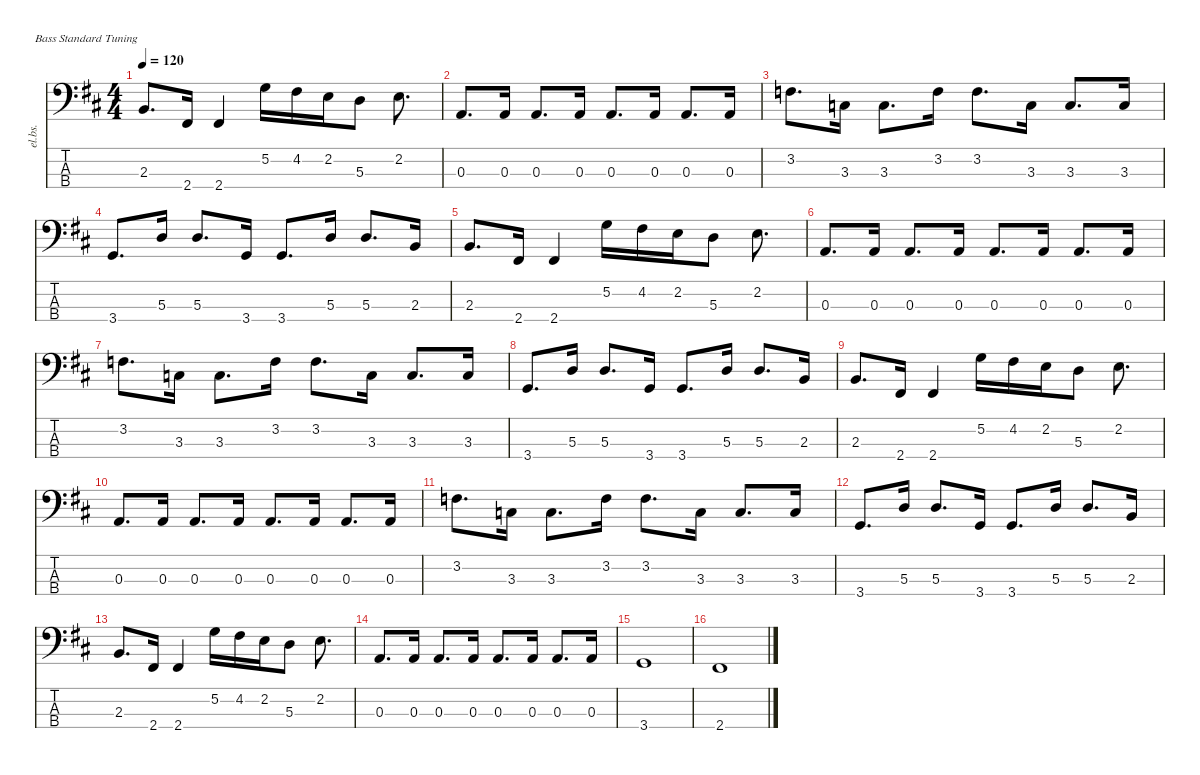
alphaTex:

\defaultSystemsLayout 4
\hideDynamics
\bracketExtendMode nobrackets
\otherSystemsTrackNameOrientation horizontal
\track ("Bass" "el.bs.") {instrument electricbassfinger}
\staff {score tabs}
\tuning (G2 D2 A1 E1)
\ts (4 4)
\tempo 120
\clef f4
\ks d
2.3{acc forcenatural}.8{d dy f} 2.4{acc #}.16 2.4{acc #}.4 5.2{acc forcenatural}.16 4.2{acc #}.16 2.2{acc forcenatural}.16 5.3{acc forcenatural}.8 2.2{acc forcenatural}.8{d} |
0.3{acc forcenatural}.8{d} 0.3{acc forcenatural}.16 0.3{acc forcenatural}.8{d} 0.3{acc forcenatural}.16 0.3{acc forcenatural}.8{d} 0.3{acc forcenatural}.16 0.3{acc forcenatural}.8{d} 0.3{acc forcenatural}.16 |
3.2{acc forcenatural}.8{d} 3.3{acc forcenatural}.16 3.3{acc forcenatural}.8{d} 3.2{acc forcenatural}.16 3.2{acc forcenatural}.8{d} 3.3{acc forcenatural}.16 3.3{acc forcenatural}.8{d} 3.3{acc forcenatural}.16 |
3.4{acc forcenatural}.8{d} 5.3{acc forcenatural}.16 5.3{acc forcenatural}.8{d} 3.4{acc forcenatural}.16 3.4{acc forcenatural}.8{d} 5.3{acc forcenatural}.16 5.3{acc forcenatural}.8{d} 2.3{acc forcenatural}.16 |
2.3{acc forcenatural}.8{d} 2.4{acc #}.16 2.4{acc #}.4 5.2{acc forcenatural}.16 4.2{acc #}.16 2.2{acc forcenatural}.16 5.3{acc forcenatural}.8 2.2{acc forcenatural}.8{d} |
0.3{acc forcenatural}.8{d} 0.3{acc forcenatural}.16 0.3{acc forcenatural}.8{d} 0.3{acc forcenatural}.16 0.3{acc forcenatural}.8{d} 0.3{acc forcenatural}.16 0.3{acc forcenatural}.8{d} 0.3{acc forcenatural}.16 |
3.2{acc forcenatural}.8{d} 3.3{acc forcenatural}.16 3.3{acc forcenatural}.8{d} 3.2{acc forcenatural}.16 3.2{acc forcenatural}.8{d} 3.3{acc forcenatural}.16 3.3{acc forcenatural}.8{d} 3.3{acc forcenatural}.16 |
3.4{acc forcenatural}.8{d} 5.3{acc forcenatural}.16 5.3{acc forcenatural}.8{d} 3.4{acc forcenatural}.16 3.4{acc forcenatural}.8{d} 5.3{acc forcenatural}.16 5.3{acc forcenatural}.8{d} 2.3{acc forcenatural}.16 |
2.3{acc forcenatural}.8{d} 2.4{acc #}.16 2.4{acc #}.4 5.2{acc forcenatural}.16 4.2{acc #}.16 2.2{acc forcenatural}.16 5.3{acc forcenatural}.8 2.2{acc forcenatural}.8{d} |
0.3{acc forcenatural}.8{d} 0.3{acc forcenatural}.16 0.3{acc forcenatural}.8{d} 0.3{acc forcenatural}.16 0.3{acc forcenatural}.8{d} 0.3{acc forcenatural}.16 0.3{acc forcenatural}.8{d} 0.3{acc forcenatural}.16 |
3.2{acc forcenatural}.8{d} 3.3{acc forcenatural}.16 3.3{acc forcenatural}.8{d} 3.2{acc forcenatural}.16 3.2{acc forcenatural}.8{d} 3.3{acc forcenatural}.16 3.3{acc forcenatural}.8{d} 3.3{acc forcenatural}.16 |
3.4{acc forcenatural}.8{d} 5.3{acc forcenatural}.16 5.3{acc forcenatural}.8{d} 3.4{acc forcenatural}.16 3.4{acc forcenatural}.8{d} 5.3{acc forcenatural}.16 5.3{acc forcenatural}.8{d} 2.3{acc forcenatural}.16 |
2.3{acc forcenatural}.8{d} 2.4{acc #}.16 2.4{acc #}.4 5.2{acc forcenatural}.16 4.2{acc #}.16 2.2{acc forcenatural}.16 5.3{acc forcenatural}.8 2.2{acc forcenatural}.8{d} |
0.3{acc forcenatural}.8{d} 0.3{acc forcenatural}.16 0.3{acc forcenatural}.8{d} 0.3{acc forcenatural}.16 0.3{acc forcenatural}.8{d} 0.3{acc forcenatural}.16 0.3{acc forcenatural}.8{d} 0.3{acc forcenatural}.16 |
3.4{acc forcenatural}.1 |
2.4{acc #}.1
